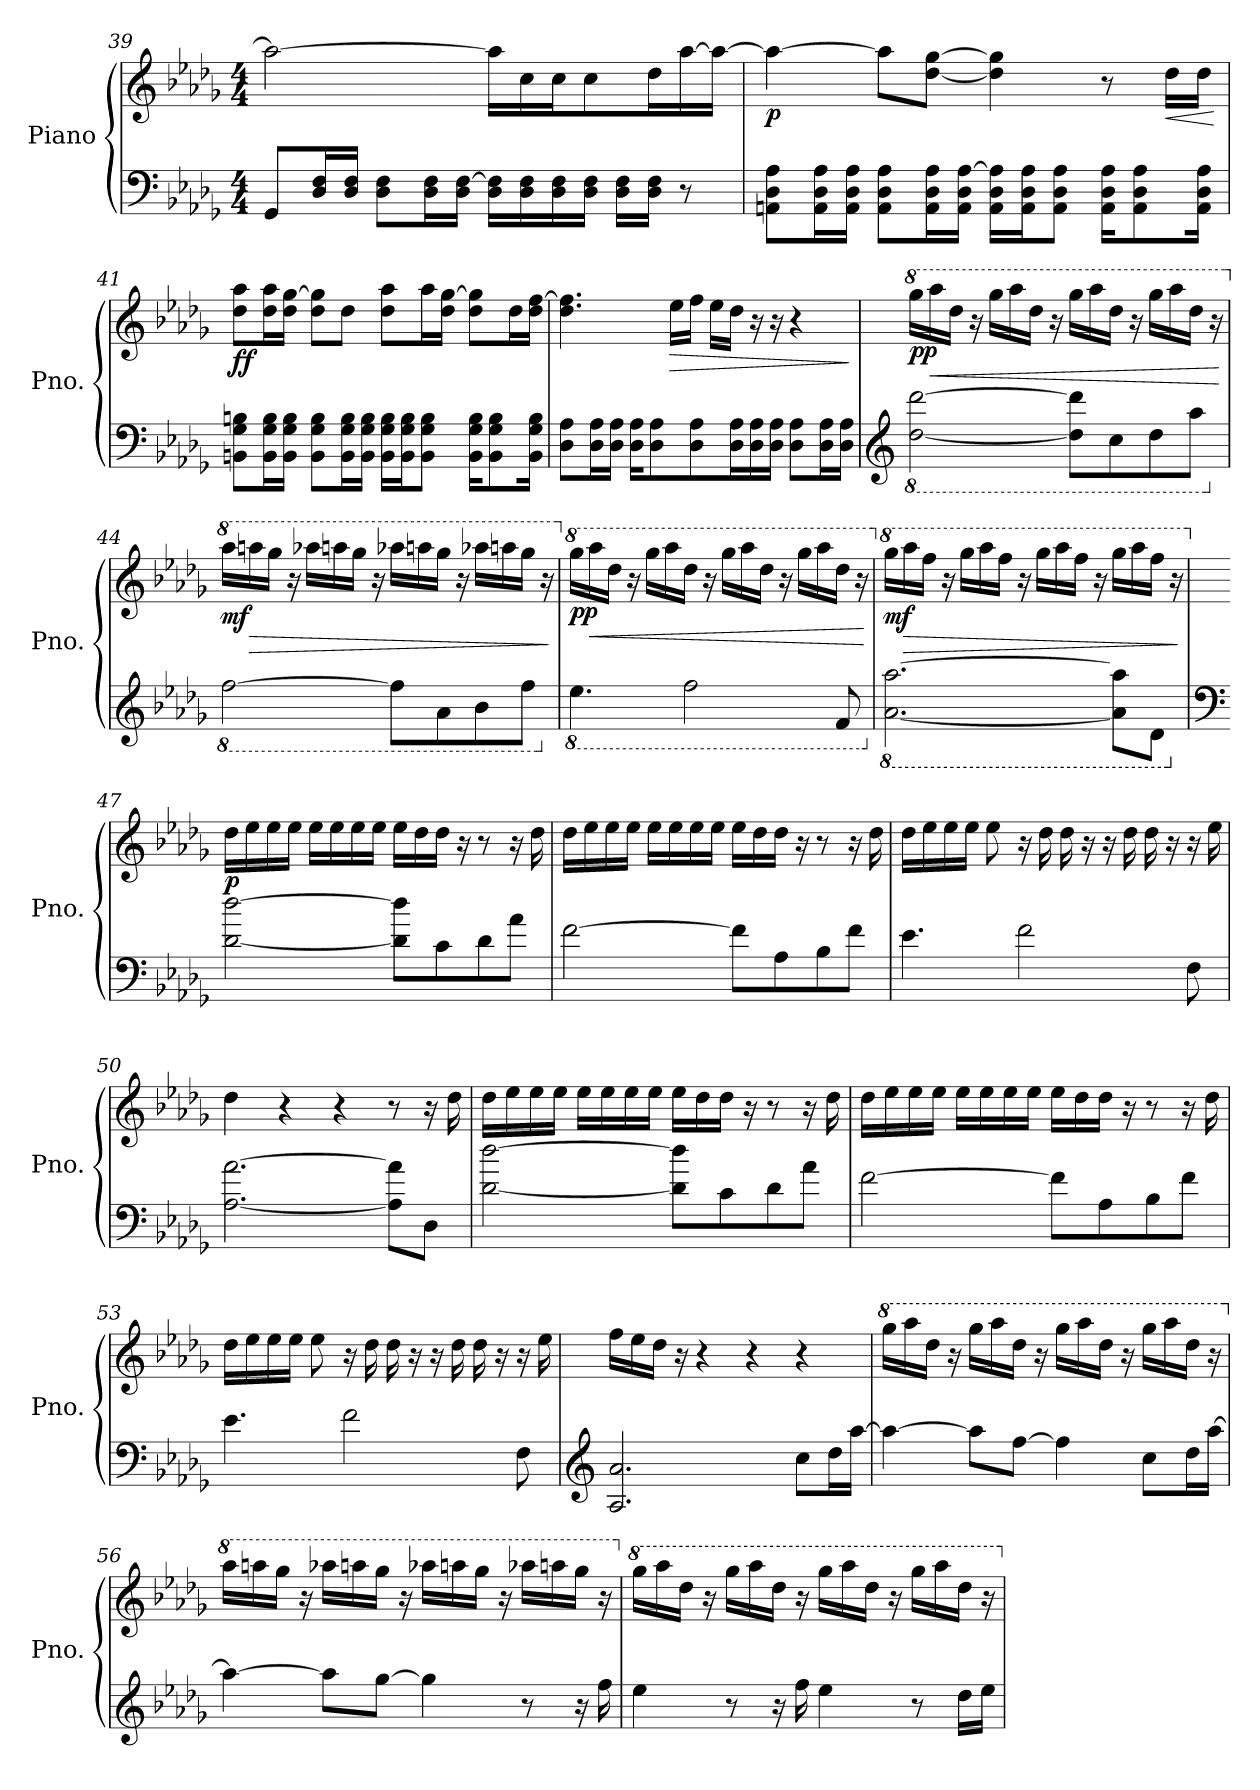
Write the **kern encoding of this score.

**kern	**kern	**dynam
*part1	*part1	*part1
*staff2	*staff1	*staff1/2
*I"Piano	*	*
*I'Pno.	*	*
*clefF4	*clefG2	*
*k[b-e-a-d-g-]	*k[b-e-a-d-g-]	*
*M4/4	*M4/4	*
=39	=39	=39
8GG-/L	2aa-\_	.
16D-/ 16F/L	.	.
16D-/ 16F/JJ	.	.
8D-\ 8F\L	.	.
16D-\ 16F\L	.	.
16D-\ [16F\JJ	.	.
16D-\ 16F\]LL	16aa-\LL]	.
16D-\ 16F\	16cc\	.
16D-\ 16F\	16cc\J	.
16D-\ 16F\JJ	8cc\	.
16D-\ 16F\LL	.	.
16D-\ 16F\JJ	16dd-\L	.
8r	[16aa-\	.
.	16aa-\JJ_	.
!!LO:LB:g=z
=40	=40	=40
!	!	!LO:DY:b
8AAn\ 8D-\ 8A-\L	4aa-\_	p
16AA\ 16D-\ 16A-\L	.	.
16AA\ 16D-\ 16A-\JJ	.	.
8AA\ 8D-\ 8A-\L	8aa-\L]	.
16AA\ 16D-\ 16A-\L	[8dd-\ [8gg-\J	.
16AA\ 16D-\ [16A-\JJ	.	.
16AA\ 16D-\ 16A-\]LL	4dd-\] 4gg-\]	.
16AA\ 16D-\ 16A-\J	.	.
8AA\ 8D-\ 8A-\J	.	.
16AA\ 16D-\ 16A-\KL	8r	.
8AA\ 8D-\ 8A-\	.	.
!	!	!LO:HP:b
.	16dd-\LL	<
16AA\ 16D-\ 16A-\Jk	16dd-\JJ	.
.	.	[
=41	=41	=41
!	!	!LO:DY:b
8BBn\ 8G-\ 8Bn\L	8dd-\ 8aa-\L	ff
16BB\ 16G-\ 16B\L	16dd-\ 16aa-\L	.
16BB\ 16G-\ 16B\JJ	16dd-\ [16gg-\JJ	.
8BB\ 8G-\ 8B\L	8dd-\ 8gg-\]L	.
16BB\ 16G-\ 16B\L	8dd-\J	.
16BB\ 16G-\ 16B\JJ	.	.
16BB\ 16G-\ 16B\LL	8dd-\ 8aa-\L	.
16BB\ 16G-\ 16B\J	.	.
8BB\ 8G-\ 8B\J	16aa-\L	.
.	16dd-\ [16gg-\JJ	.
16BB\ 16G-\ 16B\KL	8dd-\ 8gg-\]L	.
8BB\ 8G-\ 8B\	.	.
.	16dd-\L	.
16BB\ 16G-\ 16B\Jk	16dd-\ [16ff\JJ	.
=42	=42	=42
8D-\ 8A-\L	4.dd-\ 4.ff\]	.
16D-\ 16A-\L	.	.
16D-\ 16A-\JJ	.	.
16D-\ 16A-\KL	.	.
8D-\ 8A-\	.	.
!	!	!LO:HP:b
.	16ee-\LL	>
8D-\ 8A-\	16ff\JJ	.
.	16ee-\LL	.
16D-\ 16A-\L	16dd-\JJ	.
16D-\ 16A-\	16r	.
16D-\ 16A-\JJ	16r	.
8D-\ 8A-\L	4r	.
16D-\ 16A-\L	.	.
16D-\ 16A-\JJ	.	.
.	.	]
!!LO:LB:g=z
=43	=43	=43
*clefG2	*	*
*8ba	*	*
*	*8va	*
!	!	!LO:DY:b
[2d-\ [2dd-\	16ggg-\LL	pp
!	!	!LO:HP:b
.	16aaa-\	<
.	16ddd-\JJ	.
.	16r	.
.	16ggg-\LL	.
.	16aaa-\	.
.	16ddd-\JJ	.
.	16r	.
8d-\] 8dd-\]L	16ggg-\LL	.
.	16aaa-\	.
8c\	16ddd-\JJ	.
.	16r	.
8d-\	16ggg-\LL	.
.	16aaa-\	.
8a-\J	16ddd-\JJ	.
.	16r	.
.	.	[
=44	=44	=44
*X8ba	*	*
*8ba	*	*
*	*X8va	*
*	*8va	*
!	!	!LO:DY:b
[2f\	16aaa-\LL	mf
!	!	!LO:HP:b
.	16aaan\	>
.	16ggg-\JJ	.
.	16r	.
.	16aaa-X\LL	.
.	16aaan\	.
.	16ggg-\JJ	.
.	16r	.
8f\L]	16aaa-X\LL	.
.	16aaan\	.
8A-\	16ggg-\JJ	.
.	16r	.
8B-\	16aaa-X\LL	.
.	16aaan\	.
8f\J	16ggg-\JJ	.
.	16r	.
.	.	]
=45	=45	=45
*X8ba	*	*
*8ba	*	*
*	*X8va	*
*	*8va	*
!	!	!LO:DY:b
4.e-\	16ggg-\LL	pp
!	!	!LO:HP:b
.	16aaa-\	<
.	16ddd-\JJ	.
.	16r	.
.	16ggg-\LL	.
.	16aaa-\	.
2f\	16ddd-\JJ	.
.	16r	.
.	16ggg-\LL	.
.	16aaa-\	.
.	16ddd-\JJ	.
.	16r	.
.	16ggg-\LL	.
.	16aaa-\	.
8F/	16ddd-\JJ	.
.	16r	.
.	.	[
!!LO:PB:g=z
=46	=46	=46
*X8ba	*	*
*8ba	*	*
*	*X8va	*
*	*8va	*
!	!	!LO:DY:b
[2.A-\ [2.a-\	16ggg-\LL	mf
!	!	!LO:HP:b
.	16aaa-\	>
.	16fff\JJ	.
.	16r	.
.	16ggg-\LL	.
.	16aaa-\	.
.	16fff\JJ	.
.	16r	.
.	16ggg-\LL	.
.	16aaa-\	.
.	16fff\JJ	.
.	16r	.
8A-\] 8a-\]L	16ggg-\LL	.
.	16aaa-\	.
8D-\J	16fff\JJ	.
.	16r	.
.	.	]
=47	=47	=47
*clefF4	*	*
*X8ba	*	*
*	*X8va	*
!	!	!LO:DY:b
[2d-\ [2dd-\	16dd-\LL	p
.	16ee-\	.
.	16ee-\	.
.	16ee-\JJ	.
.	16ee-\LL	.
.	16ee-\	.
.	16ee-\	.
.	16ee-\JJ	.
8d-\] 8dd-\]L	16ee-\LL	.
.	16dd-\	.
8c\	16dd-\JJ	.
.	16r	.
8d-\	8r	.
8a-\J	16r	.
.	16dd-\	.
=48	=48	=48
[2f\	16dd-\LL	.
.	16ee-\	.
.	16ee-\	.
.	16ee-\JJ	.
.	16ee-\LL	.
.	16ee-\	.
.	16ee-\	.
.	16ee-\JJ	.
8f\L]	16ee-\LL	.
.	16dd-\	.
8A-\	16dd-\JJ	.
.	16r	.
8B-\	8r	.
8f\J	16r	.
.	16dd-\	.
!!LO:LB:g=z
=49	=49	=49
4.e-\	16dd-\LL	.
.	16ee-\	.
.	16ee-\	.
.	16ee-\JJ	.
.	8ee-\	.
2f\	16r	.
.	16dd-\	.
.	16dd-\	.
.	16r	.
.	16r	.
.	16dd-\	.
.	16dd-\	.
.	16r	.
8F\	16r	.
.	16ee-\	.
=50	=50	=50
[2.A-\ [2.a-\	4dd-\	.
.	4r	.
.	4r	.
8A-\] 8a-\]L	8r	.
8D-\J	16r	.
.	16dd-\	.
=51	=51	=51
[2d-\ [2dd-\	16dd-\LL	.
.	16ee-\	.
.	16ee-\	.
.	16ee-\JJ	.
.	16ee-\LL	.
.	16ee-\	.
.	16ee-\	.
.	16ee-\JJ	.
8d-\] 8dd-\]L	16ee-\LL	.
.	16dd-\	.
8c\	16dd-\JJ	.
.	16r	.
8d-\	8r	.
8a-\J	16r	.
.	16dd-\	.
=52	=52	=52
[2f\	16dd-\LL	.
.	16ee-\	.
.	16ee-\	.
.	16ee-\JJ	.
.	16ee-\LL	.
.	16ee-\	.
.	16ee-\	.
.	16ee-\JJ	.
8f\L]	16ee-\LL	.
.	16dd-\	.
8A-\	16dd-\JJ	.
.	16r	.
8B-\	8r	.
8f\J	16r	.
.	16dd-\	.
!!LO:LB:g=z
=53	=53	=53
4.e-\	16dd-\LL	.
.	16ee-\	.
.	16ee-\	.
.	16ee-\JJ	.
.	8ee-\	.
2f\	16r	.
.	16dd-\	.
.	16dd-\	.
.	16r	.
.	16r	.
.	16dd-\	.
.	16dd-\	.
.	16r	.
8F\	16r	.
.	16ee-\	.
=54	=54	=54
*clefG2	*	*
2.A-/ 2.a-/	16ff\LL	.
.	16ee-\	.
.	16dd-\JJ	.
.	16r	.
.	4r	.
.	4r	.
8cc\L	4r	.
16dd-\L	.	.
[16aa-\JJ	.	.
=55	=55	=55
*	*8va	*
4aa-\_	16ggg-\LL	.
.	16aaa-\	.
.	16ddd-\JJ	.
.	16r	.
8aa-\L]	16ggg-\LL	.
.	16aaa-\	.
[8ff\J	16ddd-\JJ	.
.	16r	.
4ff\]	16ggg-\LL	.
.	16aaa-\	.
.	16ddd-\JJ	.
.	16r	.
8cc\L	16ggg-\LL	.
.	16aaa-\	.
16dd-\L	16ddd-\JJ	.
[16aa-\JJ	16r	.
!!LO:LB:g=z
=56	=56	=56
*	*X8va	*
*	*8va	*
4aa-\_	16aaa-\LL	.
.	16aaan\	.
.	16ggg-\JJ	.
.	16r	.
8aa-\L]	16aaa-X\LL	.
.	16aaan\	.
[8gg-\J	16ggg-\JJ	.
.	16r	.
4gg-\]	16aaa-X\LL	.
.	16aaan\	.
.	16ggg-\JJ	.
.	16r	.
8r	16aaa-X\LL	.
.	16aaan\	.
16r	16ggg-\JJ	.
16ff\	16r	.
=57	=57	=57
*	*X8va	*
*	*8va	*
4ee-\	16ggg-\LL	.
.	16aaa-\	.
.	16ddd-\JJ	.
.	16r	.
8r	16ggg-\LL	.
.	16aaa-\	.
16r	16ddd-\JJ	.
16ff\	16r	.
4ee-\	16ggg-\LL	.
.	16aaa-\	.
.	16ddd-\JJ	.
.	16r	.
8r	16ggg-\LL	.
.	16aaa-\	.
16dd-\LL	16ddd-\JJ	.
16ee-\JJ	16r	.
*	*X8va	*
=	=	=
*-	*-	*-
